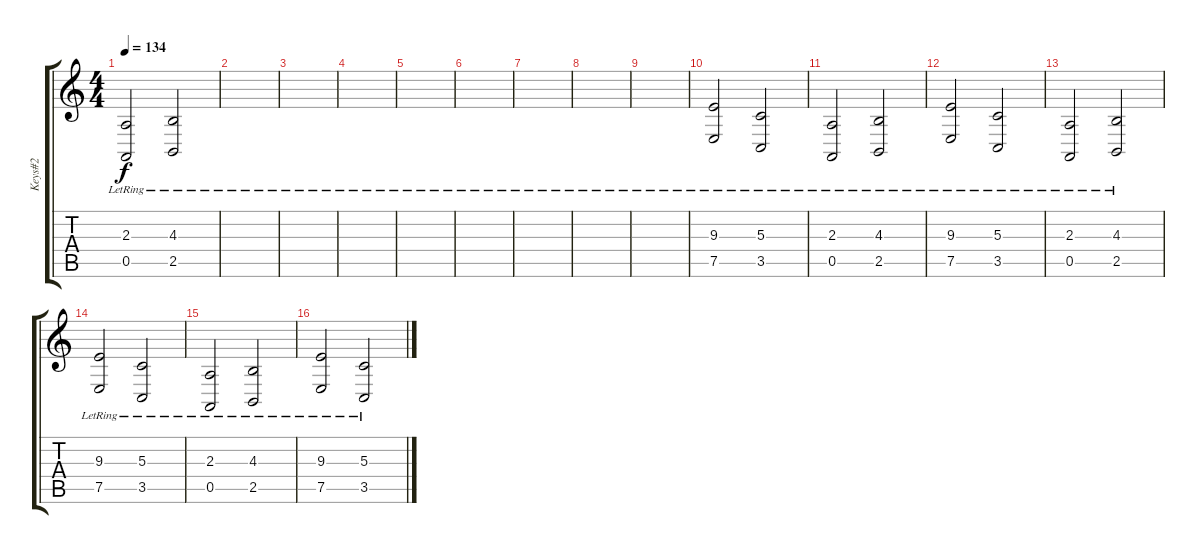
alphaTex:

\track ("Keys#2" "Keys#2") {instrument brightacousticpiano}
\staff {score tabs}
\tuning (E4 B3 G3 D3 A2 E2) {hide}
\ts (4 4)
\tempo 134
\clef g2
\ks c
(2.3{lr} 0.5{lr}).2{dy f} (4.3{lr} 2.5{lr}).2 |
|
|
|
|
|
|
|
|
(9.3{lr} 7.5{lr}).2 (5.3{lr} 3.5{lr}).2 |
(2.3{lr} 0.5{lr}).2 (4.3{lr} 2.5{lr}).2 |
(9.3{lr} 7.5{lr}).2 (5.3{lr} 3.5{lr}).2 |
(2.3{lr} 0.5{lr}).2 (4.3{lr} 2.5{lr}).2 |
(9.3{lr} 7.5{lr}).2 (5.3{lr} 3.5{lr}).2 |
(2.3{lr} 0.5{lr}).2 (4.3{lr} 2.5{lr}).2 |
(9.3{lr} 7.5{lr}).2 (5.3{lr} 3.5{lr}).2
